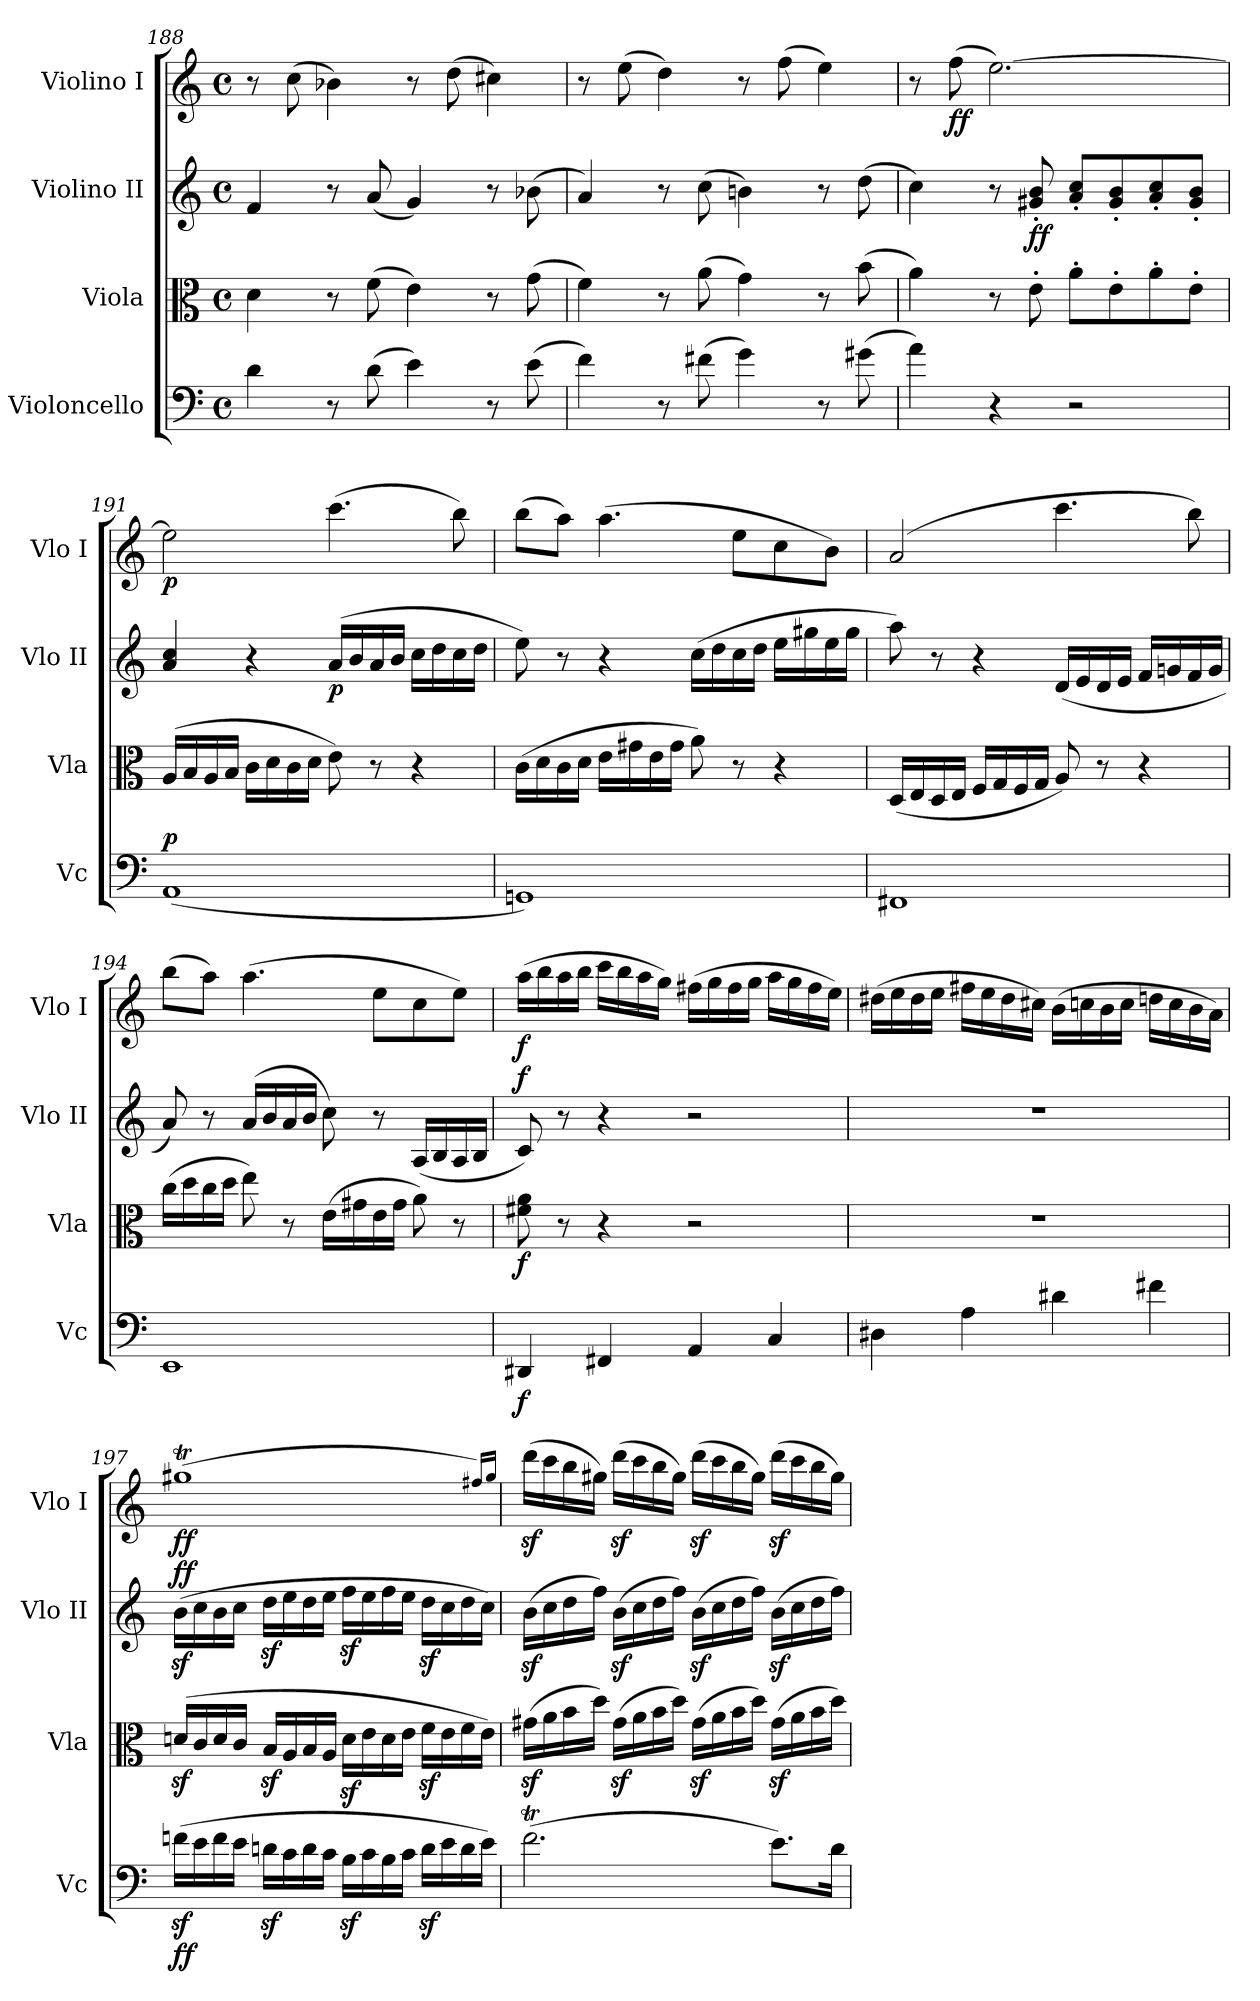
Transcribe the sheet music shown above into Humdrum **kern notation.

**kern	**dynam	**kern	**dynam	**kern	**dynam	**kern	**dynam
*part4	*part4	*part3	*part3	*part2	*part2	*part1	*part1
*staff4	*staff4	*staff3	*staff3	*staff2	*staff2	*staff1	*staff1
*I"Violoncello	*	*I"Viola	*	*I"Violino II	*	*I"Violino I	*
*I'Vc	*	*I'Vla	*	*I'Vlo II	*	*I'Vlo I	*
*clefF4	*	*clefC3	*	*clefG2	*	*clefG2	*
*k[]	*	*k[]	*	*k[]	*	*k[]	*
*M4/4	*	*M4/4	*	*M4/4	*	*M4/4	*
*met(c)	*	*met(c)	*	*met(c)	*	*met(c)	*
=188	=188	=188	=188	=188	=188	=188	=188
4d\	.	4d\	.	4f/	.	8r	.
.	.	.	.	.	.	(8cc\	.
8r	.	8r	.	8r	.	4b-X\)	.
(8d\	.	(8f\	.	(8a/	.	.	.
4e\)	.	4e\)	.	4g/)	.	8r	.
.	.	.	.	.	.	(8dd\	.
8r	.	8r	.	8r	.	4cc#X\)	.
(8e\	.	(8g\	.	(8b-X\	.	.	.
=189	=189	=189	=189	=189	=189	=189	=189
4f\)	.	4f\)	.	4a/)	.	8r	.
.	.	.	.	.	.	(8ee\	.
8r	.	8r	.	8r	.	4dd\)	.
(8f#X\	.	(8a\	.	(8cc\	.	.	.
4g\)	.	4g\)	.	4bn\)	.	8r	.
.	.	.	.	.	.	(8ff\	.
8r	.	8r	.	8r	.	4ee\)	.
(8g#X\	.	(8b\	.	(8dd\	.	.	.
=190	=190	=190	=190	=190	=190	=190	=190
4a\)	.	4a\)	.	4cc\)	.	8r	.
!	!	!	!	!	!	!	!LO:DY:b
.	.	.	.	.	.	(8ff\	ff
4r	.	8r	.	8r	.	[2.ee\)	.
!	!	!	!	!	!LO:DY:b	!	!
.	.	8e'\	.	8g#X/' 8b/'	ff	.	.
2r	.	8a'\L	.	8a/' 8cc/'L	.	.	.
.	.	8e'\	.	8g#/' 8b/'	.	.	.
.	.	8a'\	.	8a/' 8cc/'	.	.	.
.	.	8e'\J	.	8g#/' 8b/'J	.	.	.
=191	=191	=191	=191	=191	=191	=191	=191
!	!LO:DY:a	!	!	!	!	!	!LO:DY:b
(1AA	p	(16A/LL	.	4a/ 4cc/	.	2ee\]	p
.	.	16B/	.	.	.	.	.
.	.	16A/	.	.	.	.	.
.	.	16B/JJ	.	.	.	.	.
.	.	16c\LL	.	4r	.	.	.
.	.	16d\	.	.	.	.	.
.	.	16c\	.	.	.	.	.
.	.	16d\JJ	.	.	.	.	.
!	!	!	!	!	!LO:DY:b	!	!
.	.	8e\)	.	(16a/LL	p	(4.ccc\	.
.	.	.	.	16b/	.	.	.
.	.	8r	.	16a/	.	.	.
.	.	.	.	16b/JJ	.	.	.
.	.	4r	.	16cc\LL	.	.	.
.	.	.	.	16dd\	.	.	.
.	.	.	.	16cc\	.	8bb\)	.
.	.	.	.	16dd\JJ	.	.	.
=192	=192	=192	=192	=192	=192	=192	=192
1GGn)	.	(16c\LL	.	8ee\)	.	(8bb\L	.
.	.	16d\	.	.	.	.	.
.	.	16c\	.	8r	.	8aa\J)	.
.	.	16d\JJ	.	.	.	.	.
.	.	16e\LL	.	4r	.	(4.aa\	.
.	.	16g#X\	.	.	.	.	.
.	.	16e\	.	.	.	.	.
.	.	16g#\JJ	.	.	.	.	.
.	.	8a\)	.	(16cc\LL	.	.	.
.	.	.	.	16dd\	.	.	.
.	.	8r	.	16cc\	.	8ee\L	.
.	.	.	.	16dd\JJ	.	.	.
.	.	4r	.	16ee\LL	.	8cc\	.
.	.	.	.	16gg#X\	.	.	.
.	.	.	.	16ee\	.	8b\J)	.
.	.	.	.	16gg#\JJ	.	.	.
!!LO:LB:g=z
=193	=193	=193	=193	=193	=193	=193	=193
1FF#X	.	(16D/LL	.	8aa\)	.	(2a/	.
.	.	16E/	.	.	.	.	.
.	.	16D/	.	8r	.	.	.
.	.	16E/JJ	.	.	.	.	.
.	.	16F/LL	.	4r	.	.	.
.	.	16G/	.	.	.	.	.
.	.	16F/	.	.	.	.	.
.	.	16G/JJ	.	.	.	.	.
.	.	8A/)	.	(16d/LL	.	4.ccc\	.
.	.	.	.	16e/	.	.	.
.	.	8r	.	16d/	.	.	.
.	.	.	.	16e/JJ	.	.	.
.	.	4r	.	16f/LL	.	.	.
.	.	.	.	16gn/	.	.	.
.	.	.	.	16f/	.	8bb\)	.
.	.	.	.	16g/JJ	.	.	.
=194	=194	=194	=194	=194	=194	=194	=194
1EE	.	(16cc\LL	.	8a/)	.	(8bb\L	.
.	.	16dd\	.	.	.	.	.
.	.	16cc\	.	8r	.	8aa\J)	.
.	.	16dd\JJ	.	.	.	.	.
.	.	8ee\)	.	(16a/LL	.	(4.aa\	.
.	.	.	.	16b/	.	.	.
.	.	8r	.	16a/	.	.	.
.	.	.	.	16b/JJ	.	.	.
.	.	(16e\LL	.	8cc\)	.	.	.
.	.	16g#X\	.	.	.	.	.
.	.	16e\	.	8r	.	8ee\L	.
.	.	16g#\JJ	.	.	.	.	.
.	.	8a\)	.	(16A/LL	.	8cc\	.
.	.	.	.	16B/	.	.	.
.	.	8r	.	16A/	.	8ee\J)	.
.	.	.	.	16B/JJ	.	.	.
=195	=195	=195	=195	=195	=195	=195	=195
!	!LO:DY:b	!	!LO:DY:b	!	!LO:DY:a	!	!LO:DY:b
4DD#X/	f	8f#X\ 8a\	f	8c/)	f	(16aa\LL	f
.	.	.	.	.	.	16bb\	.
.	.	8r	.	8r	.	16aa\	.
.	.	.	.	.	.	16bb\JJ	.
4FF#X/	.	4r	.	4r	.	16ccc\LL	.
.	.	.	.	.	.	16bb\	.
.	.	.	.	.	.	16aa\	.
.	.	.	.	.	.	16gg\JJ)	.
4AA/	.	2r	.	2r	.	(16ff#X\LL	.
.	.	.	.	.	.	16gg\	.
.	.	.	.	.	.	16ff#\	.
.	.	.	.	.	.	16gg\JJ	.
4C/	.	.	.	.	.	16aa\LL	.
.	.	.	.	.	.	16gg\	.
.	.	.	.	.	.	16ff#\	.
.	.	.	.	.	.	16ee\JJ)	.
=196	=196	=196	=196	=196	=196	=196	=196
4D#X\	.	1r	.	1r	.	(16dd#X\LL	.
.	.	.	.	.	.	16ee\	.
.	.	.	.	.	.	16dd#\	.
.	.	.	.	.	.	16ee\JJ	.
4A\	.	.	.	.	.	16ff#X\LL	.
.	.	.	.	.	.	16ee\	.
.	.	.	.	.	.	16dd#\	.
.	.	.	.	.	.	16cc#X\JJ)	.
4d#X\	.	.	.	.	.	(16b\LL	.
.	.	.	.	.	.	16ccn\	.
.	.	.	.	.	.	16b\	.
.	.	.	.	.	.	16cc\JJ	.
4f#X\	.	.	.	.	.	16ddn\LL	.
.	.	.	.	.	.	16cc\	.
.	.	.	.	.	.	16b\	.
.	.	.	.	.	.	16a\JJ)	.
!!LO:LB:g=z
=197	=197	=197	=197	=197	=197	=197	=197
!	!LO:DY:b	!	!	!	!LO:DY:a	!	!LO:DY:b
(16fnz<\LL	ff	(16dnz</LL	.	(16bz<\LL	ff	(1gg#Xt	ff
16e\	.	16c/	.	16cc\	.	.	.
16f\	.	16d/	.	16b\	.	.	.
16e\JJ	.	16c/JJ	.	16cc\JJ	.	.	.
16dnz<\LL	.	16Bz</LL	.	16ddz<\LL	.	.	.
16c\	.	16A/	.	16ee\	.	.	.
16d\	.	16B/	.	16dd\	.	.	.
16c\JJ	.	16A/JJ	.	16ee\JJ	.	.	.
16Bz<\LL	.	16dz<\LL	.	16ffz<\LL	.	.	.
16c\	.	16e\	.	16ee\	.	.	.
16B\	.	16d\	.	16ff\	.	.	.
16c\JJ	.	16e\JJ	.	16ee\JJ	.	.	.
16dz<\LL	.	16fz<\LL	.	16ddz<\LL	.	.	.
16e\	.	16e\	.	16cc\	.	.	.
16d\	.	16f\	.	16dd\	.	.	.
16e\JJ)	.	16e\JJ)	.	16cc\JJ)	.	.	.
.	.	.	.	.	.	16qff#X/LL)	.
.	.	.	.	.	.	16qgg#/JJ	.
=198	=198	=198	=198	=198	=198	=198	=198
(2.fT\	.	(16g#Xz<\LL	.	(16bz<\LL	.	(16dddz<\LL	.
.	.	16a\	.	16cc\	.	16ccc\	.
.	.	16b\	.	16dd\	.	16bb\	.
.	.	16dd\JJ)	.	16ff\JJ)	.	16gg#X\JJ)	.
.	.	(16g#z<\LL	.	(16bz<\LL	.	(16dddz<\LL	.
.	.	16a\	.	16cc\	.	16ccc\	.
.	.	16b\	.	16dd\	.	16bb\	.
.	.	16dd\JJ)	.	16ff\JJ)	.	16gg#\JJ)	.
.	.	(16g#z<\LL	.	(16bz<\LL	.	(16dddz<\LL	.
.	.	16a\	.	16cc\	.	16ccc\	.
.	.	16b\	.	16dd\	.	16bb\	.
.	.	16dd\JJ)	.	16ff\JJ)	.	16gg#\JJ)	.
8.e\L)	.	(16g#z<\LL	.	(16bz<\LL	.	(16dddz<\LL	.
.	.	16a\	.	16cc\	.	16ccc\	.
.	.	16b\	.	16dd\	.	16bb\	.
16d\Jk	.	16dd\JJ)	.	16ff\JJ)	.	16gg#\JJ)	.
=	=	=	=	=	=	=	=
*-	*-	*-	*-	*-	*-	*-	*-
